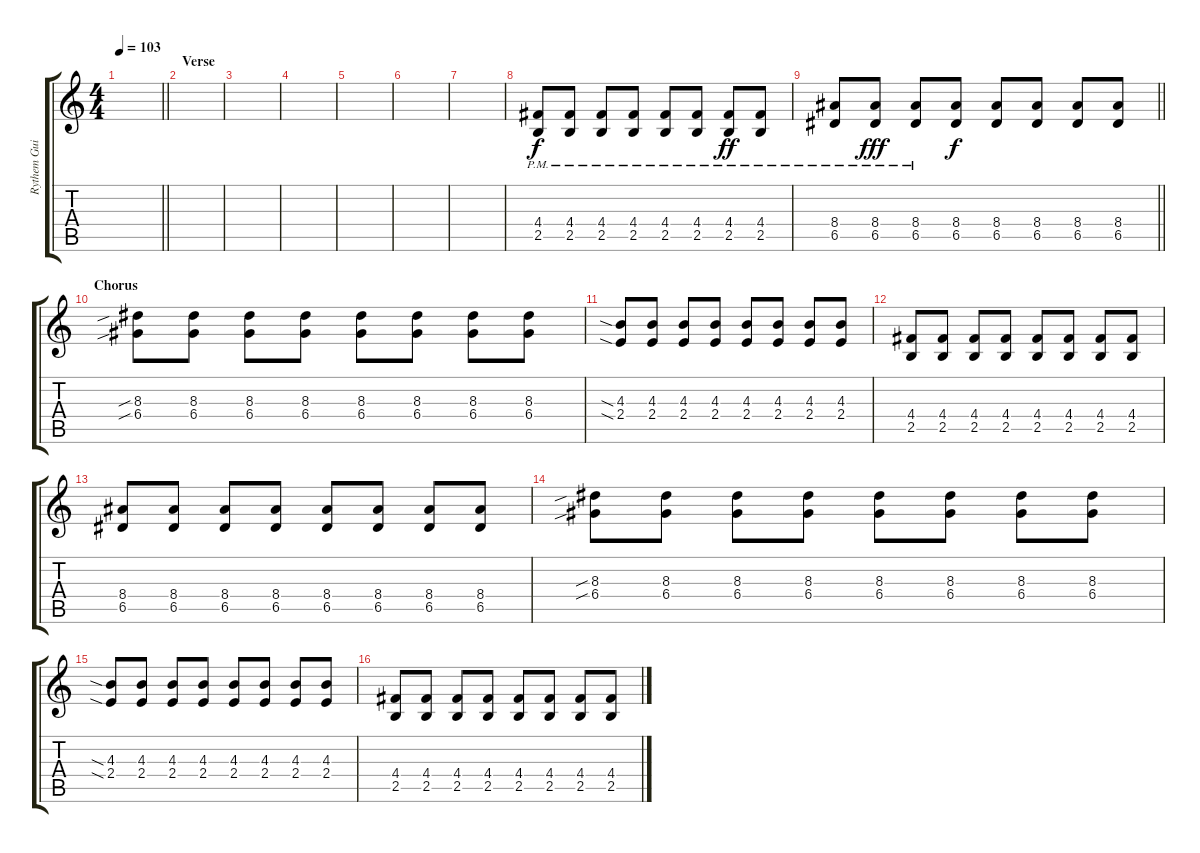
\track ("Rythem Guitar" "Rythem Gui") {instrument distortionguitar}
\staff {score tabs}
\tuning (E4 B3 G3 D3 A2 E2) {hide}
\ts (4 4)
\tempo 103
\clef g2
\barLineRight lightlight
\ks c
|
\section ("" "Verse")
|
|
|
|
|
|
(4.4{pm} 2.5{pm}).8 (4.4{pm} 2.5{pm}).8 (4.4{pm} 2.5{pm}).8 (4.4{pm} 2.5{pm}).8{dy f} (4.4{pm} 2.5{pm}).8 (4.4{pm} 2.5{pm}).8 (4.4{pm} 2.5{pm}).8{dy ff} (4.4{pm} 2.5{pm}).8 |
\barLineRight lightlight
(8.4{pm} 6.5{pm}).8 (8.4{pm} 6.5{pm}).8{dy fff} (8.4{pm} 6.5{pm}).8 (8.4 6.5).8{dy f} (8.4 6.5).8 (8.4 6.5).8 (8.4 6.5).8 (8.4 6.5).8 |
\section ("" "Chorus")
(8.3{sib} 6.4{sib}).8 (8.3 6.4).8 (8.3 6.4).8 (8.3 6.4).8 (8.3 6.4).8 (8.3 6.4).8 (8.3 6.4).8 (8.3 6.4).8 |
(4.3{sia} 2.4{sia}).8 (4.3 2.4).8 (4.3 2.4).8 (4.3 2.4).8 (4.3 2.4).8 (4.3 2.4).8 (4.3 2.4).8 (4.3 2.4).8 |
(4.4 2.5).8 (4.4 2.5).8 (4.4 2.5).8 (4.4 2.5).8 (4.4 2.5).8 (4.4 2.5).8 (4.4 2.5).8 (4.4 2.5).8 |
(8.4 6.5).8 (8.4 6.5).8 (8.4 6.5).8 (8.4 6.5).8 (8.4 6.5).8 (8.4 6.5).8 (8.4 6.5).8 (8.4 6.5).8 |
(8.3{sib} 6.4{sib}).8 (8.3 6.4).8 (8.3 6.4).8 (8.3 6.4).8 (8.3 6.4).8 (8.3 6.4).8 (8.3 6.4).8 (8.3 6.4).8 |
(4.3{sia} 2.4{sia}).8 (4.3 2.4).8 (4.3 2.4).8 (4.3 2.4).8 (4.3 2.4).8 (4.3 2.4).8 (4.3 2.4).8 (4.3 2.4).8 |
(4.4 2.5).8 (4.4 2.5).8 (4.4 2.5).8 (4.4 2.5).8 (4.4 2.5).8 (4.4 2.5).8 (4.4 2.5).8 (4.4 2.5).8
